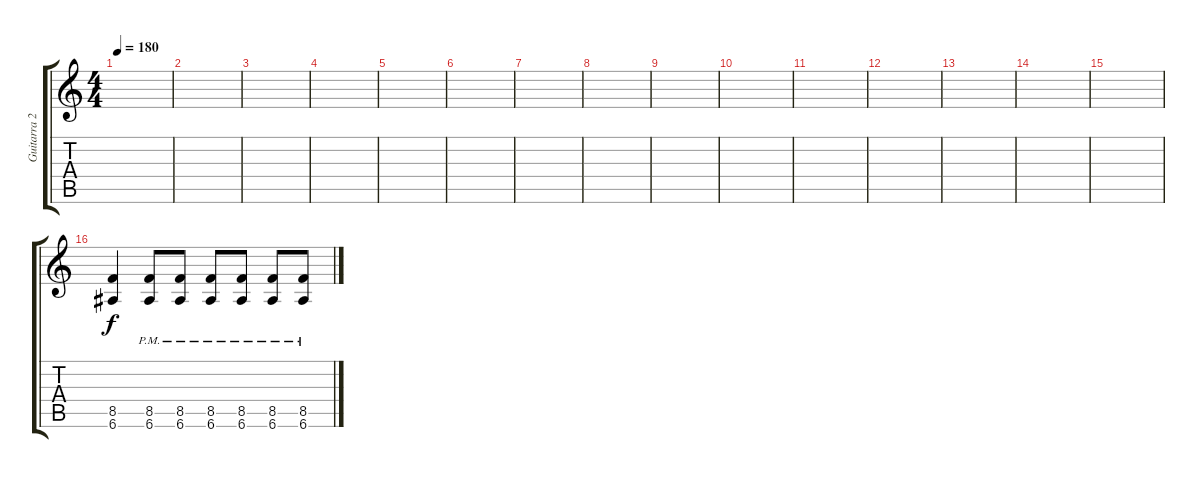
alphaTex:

\track ("Guitarra 2" "Guitarra 2") {instrument distortionguitar}
\staff {score tabs}
\tuning (E4 B3 G3 D3 A2 E2) {hide}
\ts (4 4)
\tempo 180
\clef g2
\ks c
|
|
|
|
|
|
|
|
|
|
|
|
|
|
|
(8.5 6.6).4 (8.5{pm} 6.6{pm}).8 (8.5{pm} 6.6{pm}).8 (8.5{pm} 6.6{pm}).8 (8.5{pm} 6.6{pm}).8 (8.5{pm} 6.6{pm}).8 (8.5{pm} 6.6{pm}).8
